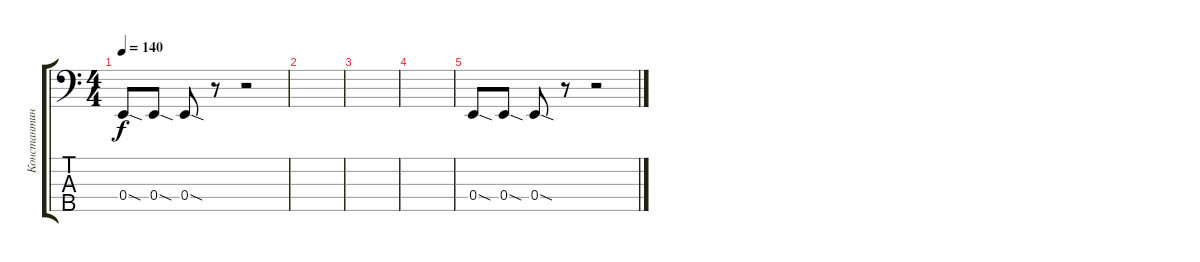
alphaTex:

\track ("Константин Бекрев (программирование)" "Константин") {instrument synthbass2}
\staff {score tabs}
\tuning (G2 D2 A1 E1 B0) {hide}
\ts (4 4)
\tempo 140
\clef f4
\ks c
0.4{sod}.8{dy f} 0.4{sod}.8 0.4{sod}.8 r.8 r.2 |
|
|
|
0.4{sod}.8 0.4{sod}.8 0.4{sod}.8 r.8 r.2
